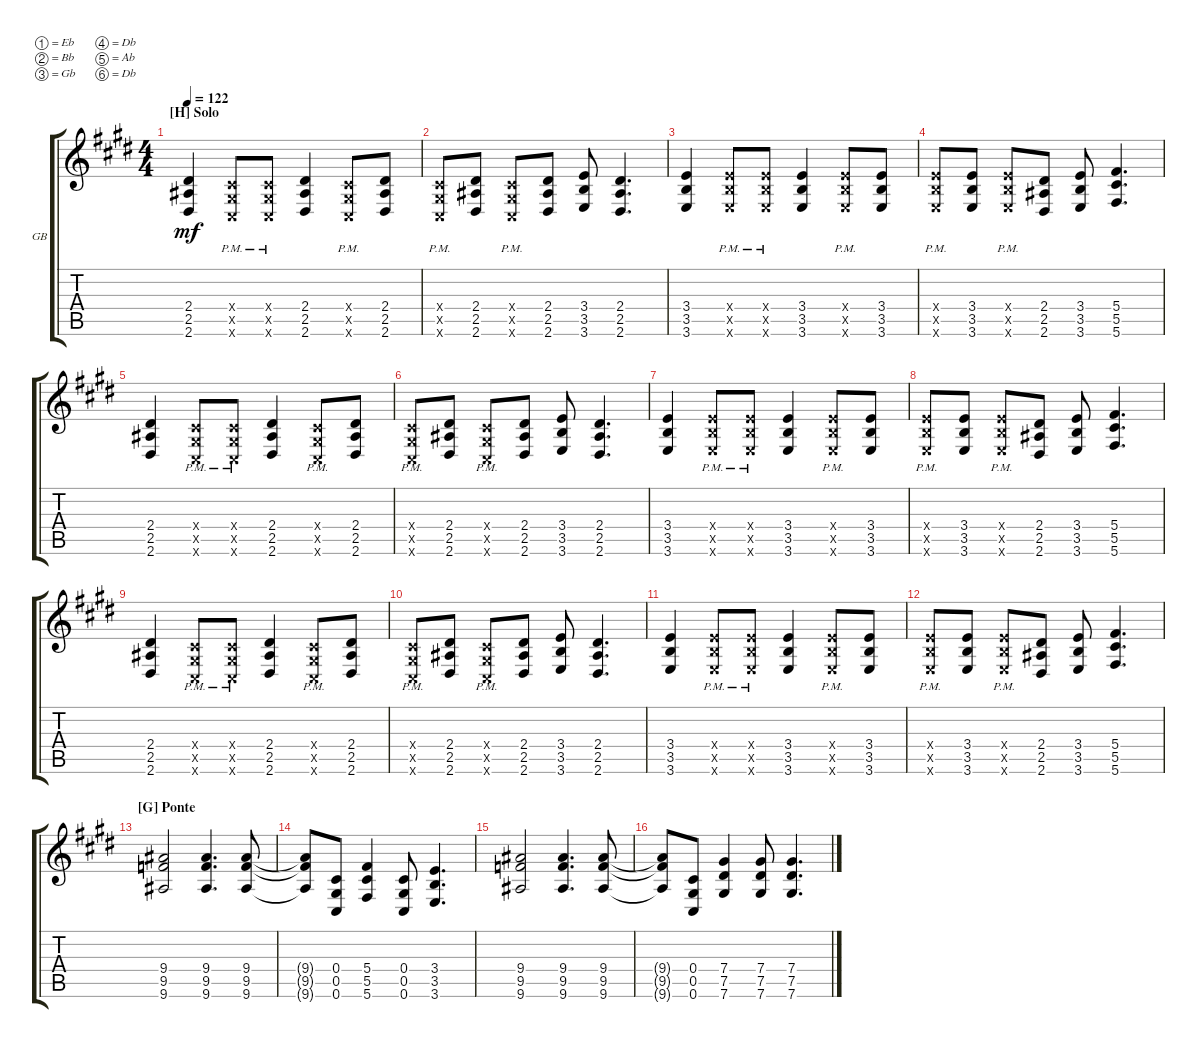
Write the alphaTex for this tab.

\defaultSystemsLayout 4
\bracketExtendMode groupsimilarinstruments
\firstSystemTrackNameOrientation horizontal
\otherSystemsTrackNameOrientation horizontal
\track ("Guitarra Base" "GB") {multiBarRest instrument overdrivenguitar}
\staff {score tabs}
\tuning (Eb4 Bb3 Gb3 Db3 Ab2 Db2)
\ts (4 4)
\section ("H" "Solo")
\tempo 122
\clef g2
\ks e
(2.5 2.6 2.4).4{dy mf} (0.4{pm x} 0.6{pm x} 0.5{pm x}).8 (0.5{pm x} 0.4{pm x} 0.6{pm x}).8 (2.5 2.6 2.4).4 (0.5{pm x} 0.4{pm x} 0.6{pm x}).8 (2.5 2.6 2.4).8 |
(0.5{pm x} 0.4{pm x} 0.6{pm x}).8 (2.5 2.6 2.4).8 (0.5{pm x} 0.4{pm x} 0.6{pm x}).8 (2.5 2.6 2.4).8 (3.5 3.6 3.4).8 (2.6 2.5 2.4).4{d} |
(3.5 3.6 3.4).4 (3.4{pm x} 3.6{pm x} 3.5{pm x}).8 (3.5{pm x} 3.4{pm x} 3.6{pm x}).8 (3.5 3.6 3.4).4 (3.4{pm x} 3.6{pm x} 3.5{pm x}).8 (3.5 3.6 3.4).8 |
(3.4{pm x} 3.6{pm x} 3.5{pm x}).8 (3.5 3.6 3.4).8 (3.4{pm x} 3.6{pm x} 3.5{pm x}).8 (2.5 2.6 2.4).8 (3.5 3.6 3.4).8 (5.6 5.5 5.4).4{d} |
(2.5 2.6 2.4).4 (0.4{pm x} 0.6{pm x} 0.5{pm x}).8 (0.5{pm x} 0.4{pm x} 0.6{pm x}).8 (2.5 2.6 2.4).4 (0.5{pm x} 0.4{pm x} 0.6{pm x}).8 (2.5 2.6 2.4).8 |
(0.5{pm x} 0.4{pm x} 0.6{pm x}).8 (2.5 2.6 2.4).8 (0.5{pm x} 0.4{pm x} 0.6{pm x}).8 (2.5 2.6 2.4).8 (3.5 3.6 3.4).8 (2.6 2.5 2.4).4{d} |
(3.5 3.6 3.4).4 (3.4{pm x} 3.6{pm x} 3.5{pm x}).8 (3.5{pm x} 3.4{pm x} 3.6{pm x}).8 (3.5 3.6 3.4).4 (3.4{pm x} 3.6{pm x} 3.5{pm x}).8 (3.5 3.6 3.4).8 |
(3.4{pm x} 3.6{pm x} 3.5{pm x}).8 (3.5 3.6 3.4).8 (3.4{pm x} 3.6{pm x} 3.5{pm x}).8 (2.5 2.6 2.4).8 (3.5 3.6 3.4).8 (5.6 5.5 5.4).4{d} |
(2.5 2.6 2.4).4 (0.4{pm x} 0.6{pm x} 0.5{pm x}).8 (0.5{pm x} 0.4{pm x} 0.6{pm x}).8 (2.5 2.6 2.4).4 (0.5{pm x} 0.4{pm x} 0.6{pm x}).8 (2.5 2.6 2.4).8 |
(0.5{pm x} 0.4{pm x} 0.6{pm x}).8 (2.5 2.6 2.4).8 (0.5{pm x} 0.4{pm x} 0.6{pm x}).8 (2.5 2.6 2.4).8 (3.5 3.6 3.4).8 (2.6 2.5 2.4).4{d} |
(3.5 3.6 3.4).4 (3.4{pm x} 3.6{pm x} 3.5{pm x}).8 (3.5{pm x} 3.4{pm x} 3.6{pm x}).8 (3.5 3.6 3.4).4 (3.4{pm x} 3.6{pm x} 3.5{pm x}).8 (3.5 3.6 3.4).8 |
(3.4{pm x} 3.6{pm x} 3.5{pm x}).8 (3.5 3.6 3.4).8 (3.4{pm x} 3.6{pm x} 3.5{pm x}).8 (2.5 2.6 2.4).8 (3.5 3.6 3.4).8 (5.6 5.5 5.4).4{d} |
\section ("G" "Ponte")
(9.4 9.5 9.6).2 (9.4 9.5 9.6).4{d} (9.4 9.5 9.6).8 |
(9.6{t} 9.5{t} 9.4{t}).8 (0.4 0.5 0.6).8 (5.6 5.5 5.4).4 (0.4 0.5 0.6).8 (3.6 3.5 3.4).4{d} |
(9.4 9.5 9.6).2 (9.4 9.5 9.6).4{d} (9.4 9.5 9.6).8 |
(9.6{t} 9.5{t} 9.4{t}).8 (0.4 0.5 0.6).8 (7.6 7.5 7.4).4 (7.4 7.5 7.6).8 (7.6 7.5 7.4).4{d}
